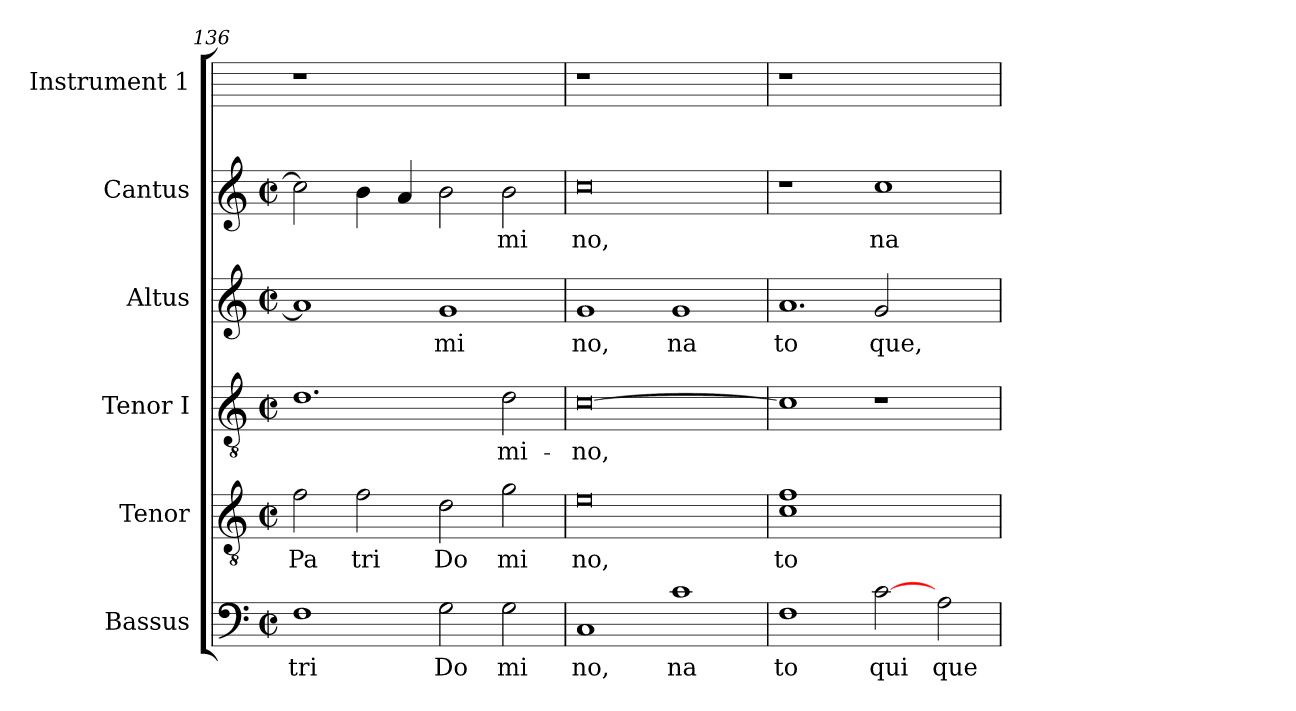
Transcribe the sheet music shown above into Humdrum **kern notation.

**kern	**text	**kern	**text	**kern	**text	**kern	**text	**kern	**text	**kern
*part6	*part6	*part5	*part5	*part4	*part4	*part3	*part3	*part2	*part2	*part1
*staff6	*staff6	*staff5	*staff5	*staff4	*staff4	*staff3	*staff3	*staff2	*staff2	*staff1
*I"Bassus	*	*I"Tenor	*	*I"Tenor I	*	*I"Altus	*	*I"Cantus	*	*I"Instrument 1
*I'Bassus	*	*I'Tenor	*	*I'Tenor I	*	*I'Altus	*	*I'Cantus	*	*
*clefF4	*	*clefGv2	*	*clefGv2	*	*clefG2	*	*clefG2	*	*
*M2/2	*	*M2/2	*	*M2/2	*	*M2/2	*	*M2/2	*	*
*met(c|)	*	*met(c|)	*	*met(c|)	*	*met(c|)	*	*met(c|)	*	*
=136	=136	=136	=136	=136	=136	=136	=136	=136	=136	=136
!	!LO:LY:b:cj	!	!LO:LY:b:cj	!	!	!	!	!	!	!
1F	tri	2f\	Pa	1.d	.	1a]	.	2cc\]	.	1r
!	!	!	!LO:LY:b:cj	!	!	!	!	!	!	!
.	.	2f\	tri	.	.	.	.	4b\	.	.
.	.	.	.	.	.	.	.	4a/	.	.
!	!LO:LY:b:cj	!	!LO:LY:b:cj	!	!	!	!LO:LY:b:cj	!	!	!
2G\	Do	2d\	Do	.	.	1g	mi	2b\	.	1ryy
!	!LO:LY:b:cj	!	!LO:LY:b:cj	!	!LO:LY:b:cj	!	!	!	!LO:LY:b:cj	!
2G\	mi	2g\	mi	2d\	-mi-	.	.	2b\	mi	.
=137	=137	=137	=137	=137	=137	=137	=137	=137	=137	=137
!	!LO:LY:b:cj	!	!LO:LY:b:cj	!	!LO:LY:b:cj	!	!LO:LY:b:cj	!	!LO:LY:b:cj	!
1C	no,	0e	no,	[>0c	-no,	1g	no,	0cc	no,	1r
!	!LO:LY:b:cj	!	!	!	!	!	!LO:LY:b:cj	!	!	!
1c	na	.	.	.	.	1g	na	.	.	1ryy
=138	=138	=138	=138	=138	=138	=138	=138	=138	=138	=138
!	!LO:LY:b:cj	!	!LO:LY:b:cj	!	!	!LO:N:vis=1.	!LO:LY:b:cj	!	!	!
1F	to	1f 1c	to	1c]	.	1a	to	1r	.	1r
!	!LO:LY:b	!	!	!	!	!	!LO:LY:b:cj	!	!LO:LY:b:cj	!
[>2c\	qui	1ryy	.	1r	.	2g/	que,	1cc	na	1ryy
!	!LO:LY:b:cj	!	!	!	!	!	!	!	!	!
2A\	que	.	.	.	.	2ryy	.	.	.	.
=	=	=	=	=	=	=	=	=	=	=
*-	*-	*-	*-	*-	*-	*-	*-	*-	*-	*-
